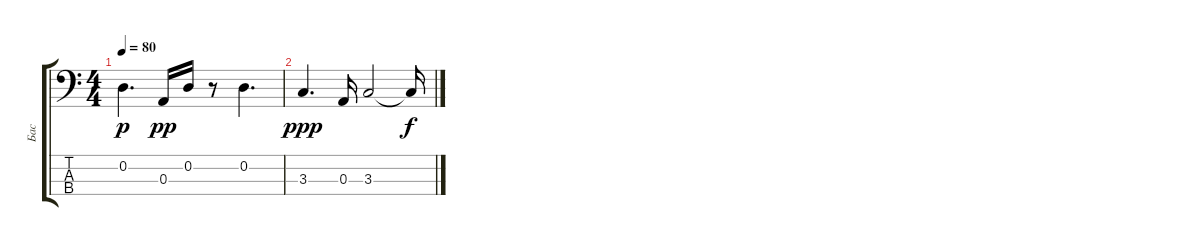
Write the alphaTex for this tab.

\track ("Бас" "Бас") {instrument electricbassfinger}
\staff {score tabs}
\tuning (G2 D2 A1 E1) {hide}
\ts (4 4)
\tempo 80
\clef f4
\ks c
0.2.4{d dy p volume 5} 0.3.16{dy pp} 0.2.16 r.8 0.2.4{d} |
3.3.4{d dy ppp} 0.3.16 3.3.2 3.3{t}.16{dy f}
